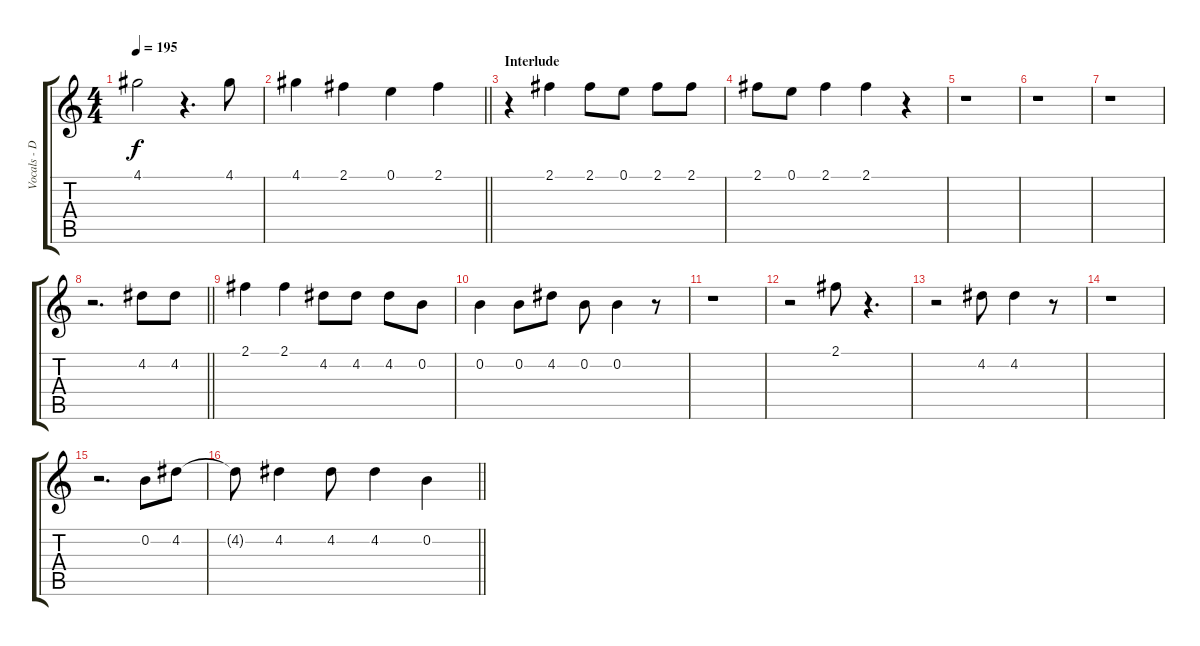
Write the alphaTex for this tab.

\track ("Vocals - Deryck" "Vocals - D") {mute instrument overdrivenguitar}
\staff {score tabs}
\tuning (E4 B3 G3 D3 A2 E2) {hide}
\ts (4 4)
\tempo 195
\clef g2
\ks c
4.1{t}.2{dy f} r.4{d} 4.1.8 |
\barLineRight lightlight
4.1.4 2.1.4 0.1.4 2.1.4 |
\section ("" "Interlude")
r.4 2.1.4 2.1.8 0.1.8 2.1.8 2.1.8 |
2.1.8 0.1.8 2.1.4 2.1.4 r.4 |
r.1 |
r.1 |
r.1 |
\barLineRight lightlight
r.2{d} 4.2.8 4.2.8 |
2.1.4 2.1.4 4.2.8 4.2.8 4.2.8 0.2.8 |
0.2.4 0.2.8 4.2.8 0.2.8 0.2.4 r.8 |
r.1 |
r.2 2.1.8 r.4{d} |
r.2 4.2.8 4.2.4 r.8 |
r.1 |
r.2{d} 0.2.8 4.2.8 |
\barLineRight lightlight
4.2{t}.8 4.2.4 4.2.8 4.2.4 0.2.4
